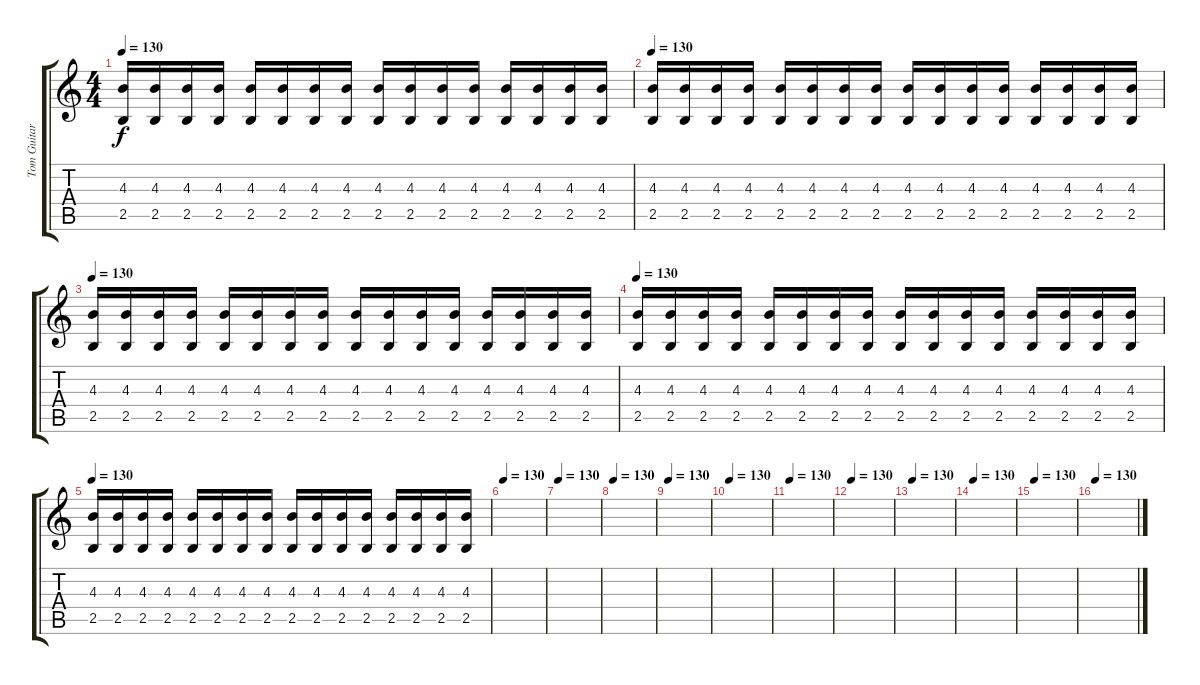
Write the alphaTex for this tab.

\track ("Tom Guitar 2" "Tom Guitar") {instrument distortionguitar}
\staff {score tabs}
\tuning (E4 B3 G3 D3 A2 E2) {hide}
\ts (4 4)
\tempo 130
\clef g2
\ks c
(4.3 2.5).16{dy f} (4.3 2.5).16 (4.3 2.5).16 (4.3 2.5).16 (4.3 2.5).16 (4.3 2.5).16 (4.3 2.5).16 (4.3 2.5).16 (4.3 2.5).16 (4.3 2.5).16 (4.3 2.5).16 (4.3 2.5).16 (4.3 2.5).16 (4.3 2.5).16 (4.3 2.5).16 (4.3 2.5).16 |
\tempo 130
(4.3 2.5).16 (4.3 2.5).16 (4.3 2.5).16 (4.3 2.5).16 (4.3 2.5).16 (4.3 2.5).16 (4.3 2.5).16 (4.3 2.5).16 (4.3 2.5).16 (4.3 2.5).16 (4.3 2.5).16 (4.3 2.5).16 (4.3 2.5).16 (4.3 2.5).16 (4.3 2.5).16 (4.3 2.5).16 |
\tempo 130
(4.3 2.5).16 (4.3 2.5).16 (4.3 2.5).16 (4.3 2.5).16 (4.3 2.5).16 (4.3 2.5).16 (4.3 2.5).16 (4.3 2.5).16 (4.3 2.5).16 (4.3 2.5).16 (4.3 2.5).16 (4.3 2.5).16 (4.3 2.5).16 (4.3 2.5).16 (4.3 2.5).16 (4.3 2.5).16 |
\tempo 130
(4.3 2.5).16 (4.3 2.5).16 (4.3 2.5).16 (4.3 2.5).16 (4.3 2.5).16 (4.3 2.5).16 (4.3 2.5).16 (4.3 2.5).16 (4.3 2.5).16 (4.3 2.5).16 (4.3 2.5).16 (4.3 2.5).16 (4.3 2.5).16 (4.3 2.5).16 (4.3 2.5).16 (4.3 2.5).16 |
\tempo 130
(4.3 2.5).16 (4.3 2.5).16 (4.3 2.5).16 (4.3 2.5).16 (4.3 2.5).16 (4.3 2.5).16 (4.3 2.5).16 (4.3 2.5).16 (4.3 2.5).16 (4.3 2.5).16 (4.3 2.5).16 (4.3 2.5).16 (4.3 2.5).16 (4.3 2.5).16 (4.3 2.5).16 (4.3 2.5).16 |
\tempo 130
|
\tempo 130
|
\tempo 130
|
\tempo 130
|
\tempo 130
|
\tempo 130
|
\tempo 130
|
\tempo 130
|
\tempo 130
|
\tempo 130
|
\tempo 130
